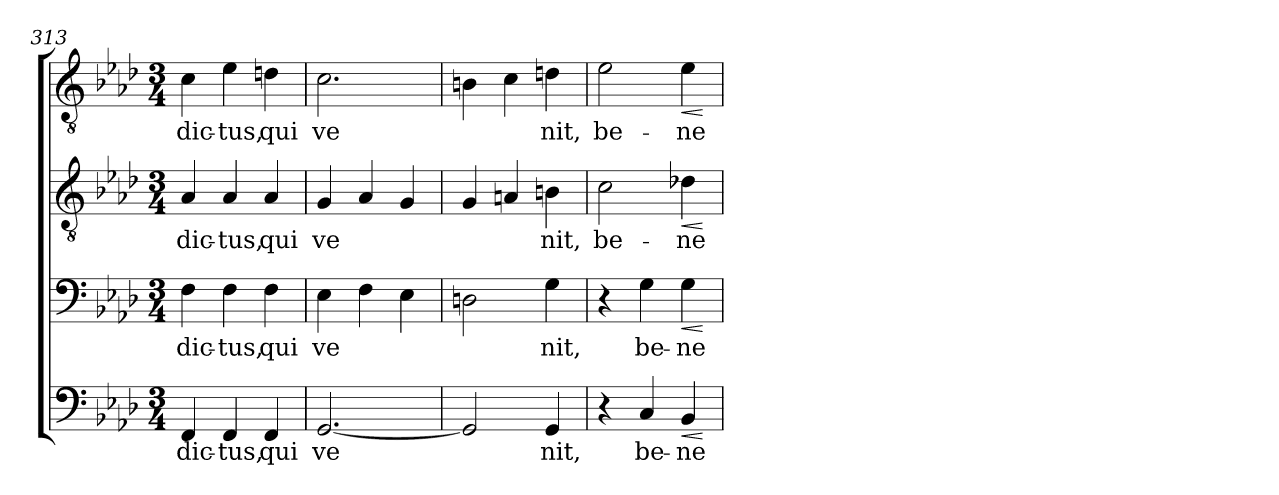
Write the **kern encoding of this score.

**kern	**text	**dynam	**kern	**text	**dynam	**kern	**text	**dynam	**kern	**text	**dynam
*part4	*part4	*part4	*part3	*part3	*part3	*part2	*part2	*part2	*part1	*part1	*part1
*staff4	*staff4	*staff4	*staff3	*staff3	*staff3	*staff2	*staff2	*staff2	*staff1	*staff1	*staff1
!!LO:LB:g=z
*clefF4	*	*	*clefF4	*	*	*clefGv2	*	*	*clefGv2	*	*
*k[b-e-a-d-]	*	*	*k[b-e-a-d-]	*	*	*k[b-e-a-d-]	*	*	*k[b-e-a-d-]	*	*
*A-:	*	*	*A-:	*	*	*A-:	*	*	*A-:	*	*
*M3/4	*	*	*M3/4	*	*	*M3/4	*	*	*M3/4	*	*
=313	=313	=313	=313	=313	=313	=313	=313	=313	=313	=313	=313
!	!LO:LY:b	!	!	!LO:LY:b	!	!	!LO:LY:b	!	!	!LO:LY:b	!
4FF/	-dic-	.	4F\	-dic-	.	4A-/	-dic-	.	4c\	-dic-	.
!	!LO:LY:b	!	!	!LO:LY:b	!	!	!LO:LY:b	!	!	!LO:LY:b	!
4FF/	-tus,	.	4F\	-tus,	.	4A-/	-tus,	.	4e-\	-tus,	.
!	!LO:LY:b	!	!	!LO:LY:b	!	!	!LO:LY:b	!	!	!LO:LY:b	!
4FF/	qui	.	4F\	qui	.	4A-/	qui	.	4dn\	qui	.
=314	=314	=314	=314	=314	=314	=314	=314	=314	=314	=314	=314
!	!LO:LY:b	!	!	!LO:LY:b	!	!	!LO:LY:b	!	!	!LO:LY:b	!
[2.GG/	ve	.	4E-\	ve	.	4G/	ve	.	2.c\	ve	.
.	.	.	4F\	.	.	4A-/	.	.	.	.	.
.	.	.	4E-\	.	.	4G/	.	.	.	.	.
=315	=315	=315	=315	=315	=315	=315	=315	=315	=315	=315	=315
2GG/]	.	.	2Dn\	.	.	4G/	.	.	4Bn\	.	.
.	.	.	.	.	.	4An/	.	.	4c\	.	.
!	!LO:LY:b	!	!	!LO:LY:b	!	!	!LO:LY:b	!	!	!LO:LY:b	!
4GG/	nit,	.	4G\	nit,	.	4Bn\	nit,	.	4dn\	nit,	.
=316	=316	=316	=316	=316	=316	=316	=316	=316	=316	=316	=316
!	!	!	!	!	!	!	!LO:LY:b	!	!	!LO:LY:b	!
4r	.	.	4r	.	.	2c\	be-	.	2e-\	be-	.
!	!LO:LY:b	!	!	!LO:LY:b	!	!	!	!	!	!	!
4C/	be-	.	4G\	be-	.	.	.	.	.	.	.
!	!LO:LY:b	!LO:HP:b	!	!LO:LY:b	!LO:HP:b	!	!LO:LY:b	!LO:HP:b	!	!LO:LY:b	!LO:HP:b
4BB-/	-ne-	<	4G\	-ne-	<	4d-X\	-ne-	<	4e-\	-ne-	<
.	.	[	.	.	[	.	.	[	.	.	[
=	=	=	=	=	=	=	=	=	=	=	=
*-	*-	*-	*-	*-	*-	*-	*-	*-	*-	*-	*-
